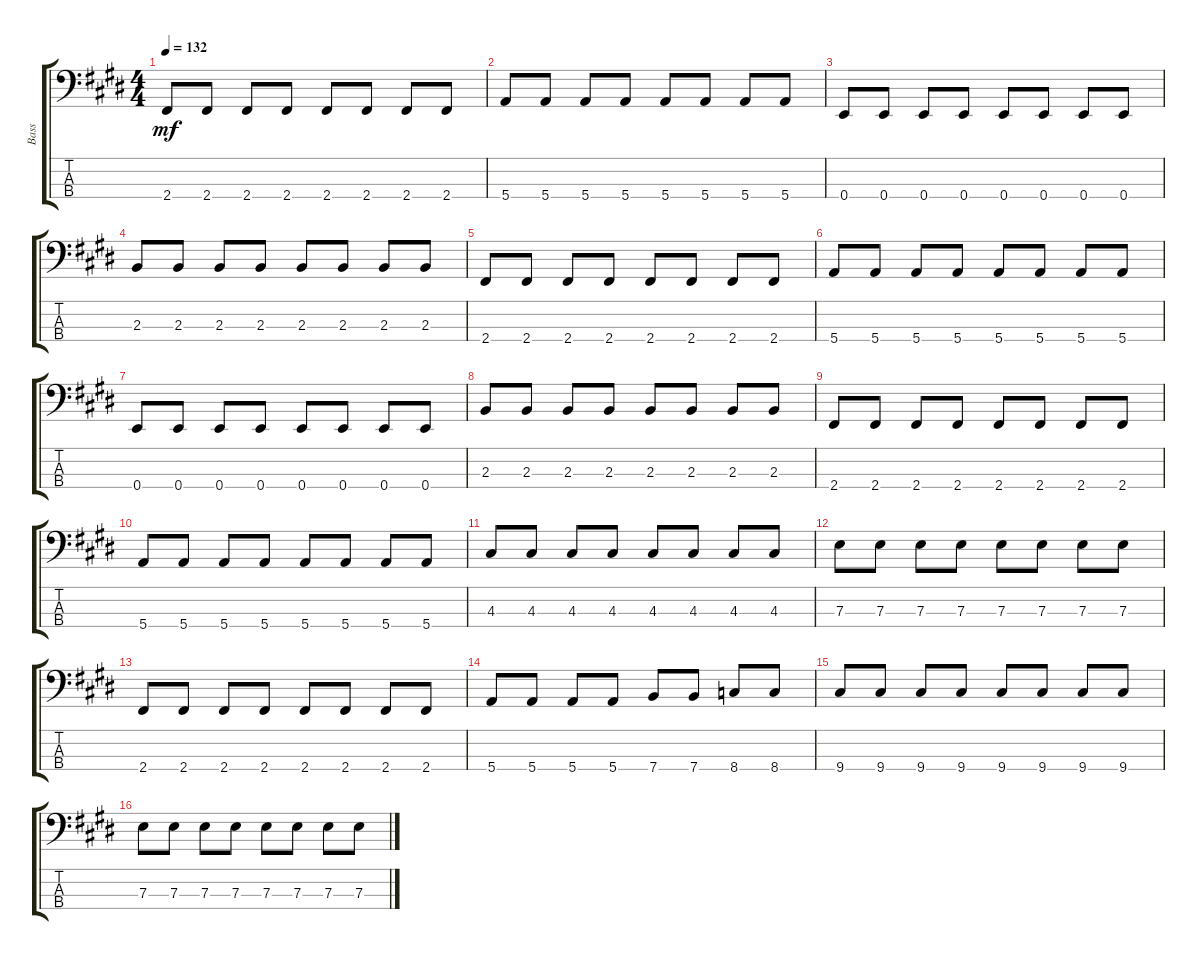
\track ("Bass" "Bass") {instrument electricbassfinger}
\staff {score tabs}
\tuning (G2 D2 A1 E1) {hide}
\ts (4 4)
\tempo 132
\clef f4
\ks e
2.4.8{dy mf} 2.4.8 2.4.8 2.4.8 2.4.8 2.4.8 2.4.8 2.4.8 |
5.4.8 5.4.8 5.4.8 5.4.8 5.4.8 5.4.8 5.4.8 5.4.8 |
0.4.8 0.4.8 0.4.8 0.4.8 0.4.8 0.4.8 0.4.8 0.4.8 |
2.3.8 2.3.8 2.3.8 2.3.8 2.3.8 2.3.8 2.3.8 2.3.8 |
2.4.8 2.4.8 2.4.8 2.4.8 2.4.8 2.4.8 2.4.8 2.4.8 |
5.4.8 5.4.8 5.4.8 5.4.8 5.4.8 5.4.8 5.4.8 5.4.8 |
0.4.8 0.4.8 0.4.8 0.4.8 0.4.8 0.4.8 0.4.8 0.4.8 |
2.3.8 2.3.8 2.3.8 2.3.8 2.3.8 2.3.8 2.3.8 2.3.8 |
2.4.8 2.4.8 2.4.8 2.4.8 2.4.8 2.4.8 2.4.8 2.4.8 |
5.4.8 5.4.8 5.4.8 5.4.8 5.4.8 5.4.8 5.4.8 5.4.8 |
4.3.8 4.3.8 4.3.8 4.3.8 4.3.8 4.3.8 4.3.8 4.3.8 |
7.3.8 7.3.8 7.3.8 7.3.8 7.3.8 7.3.8 7.3.8 7.3.8 |
2.4.8 2.4.8 2.4.8 2.4.8 2.4.8 2.4.8 2.4.8 2.4.8 |
5.4.8 5.4.8 5.4.8 5.4.8 7.4.8 7.4.8 8.4.8 8.4.8 |
9.4.8 9.4.8 9.4.8 9.4.8 9.4.8 9.4.8 9.4.8 9.4.8 |
7.3.8 7.3.8 7.3.8 7.3.8 7.3.8 7.3.8 7.3.8 7.3.8
